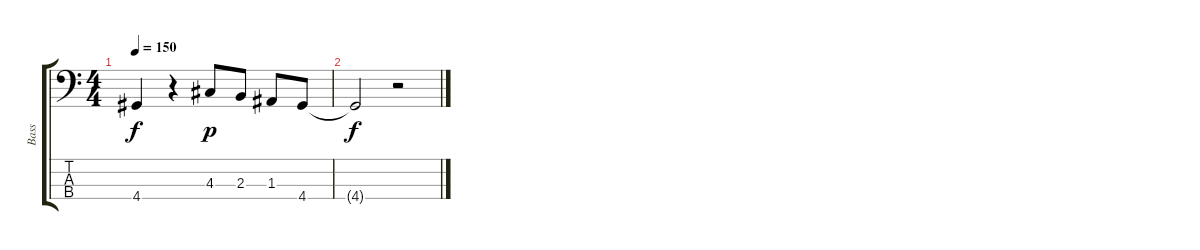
\track ("Bass" "Bass") {instrument electricbasspick}
\staff {score tabs}
\tuning (G2 D2 A1 E1) {hide}
\ts (4 4)
\tempo 150
\clef f4
\ks c
4.4{t}.4{dy f} r.4 4.3.8{dy p} 2.3.8 1.3.8 4.4.8 |
4.4{t}.2{dy f} r.2
